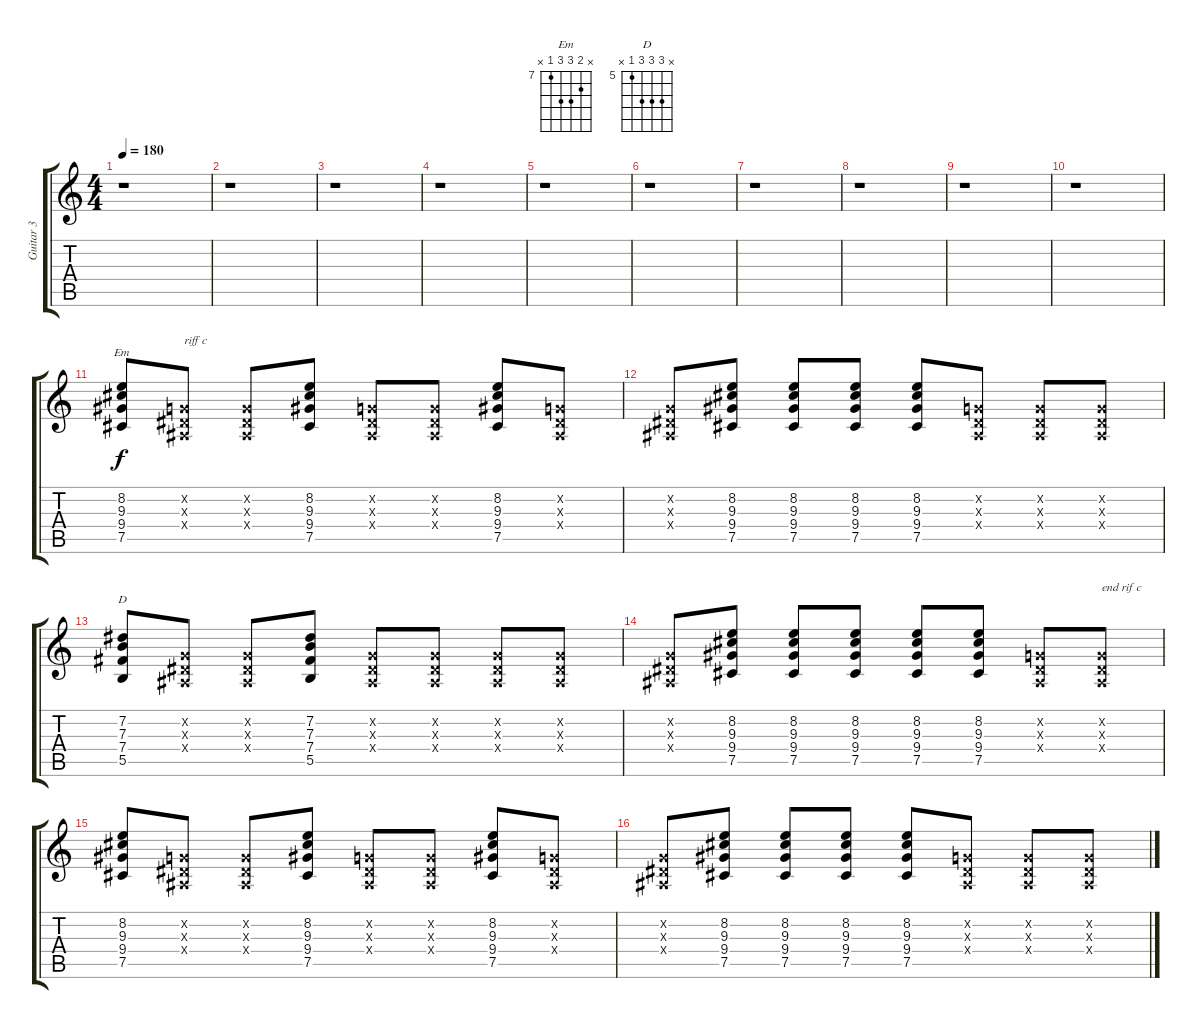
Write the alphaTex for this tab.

\track ("Guitar 3" "Guitar 3") {instrument acousticguitarsteel}
\staff {score tabs}
\tuning (Db4 Ab3 E3 B2 Gb2 Db2) {hide}
\chord ("Em" x 8 9 9 7 x) {firstfret 7}
\chord ("D" x 7 7 7 5 x) {firstfret 5}
\ts (4 4)
\tempo 180
\clef g2
\ks c
r.1{dy f} |
r.1 |
r.1 |
r.1 |
r.1 |
r.1 |
r.1 |
r.1 |
r.1 |
r.1 |
(8.2 9.3 9.4 7.5).8{ch "Em"} (-1.2{x} -1.3{x} -1.4{x}).8{txt "riff c"} (-1.2{x} -1.3{x} -1.4{x}).8 (8.2 9.3 9.4 7.5).8 (-1.2{x} -1.3{x} -1.4{x}).8 (-1.2{x} -1.3{x} -1.4{x}).8 (8.2 9.3 9.4 7.5).8 (-1.2{x} -1.3{x} -1.4{x}).8 |
(-1.2{x} -1.3{x} -1.4{x}).8 (8.2 9.3 9.4 7.5).8 (8.2 9.3 9.4 7.5).8 (8.2 9.3 9.4 7.5).8 (8.2 9.3 9.4 7.5).8 (-1.2{x} -1.3{x} -1.4{x}).8 (-1.2{x} -1.3{x} -1.4{x}).8 (-1.2{x} -1.3{x} -1.4{x}).8 |
(7.2 7.3 7.4 5.5).8{ch "D"} (-1.2{x} -1.3{x} -1.4{x}).8 (-1.2{x} -1.3{x} -1.4{x}).8 (7.2 7.3 7.4 5.5).8 (-1.2{x} -1.3{x} -1.4{x}).8 (-1.2{x} -1.3{x} -1.4{x}).8 (-1.2{x} -1.3{x} -1.4{x}).8 (-1.2{x} -1.3{x} -1.4{x}).8 |
(-1.2{x} -1.3{x} -1.4{x}).8 (8.2 9.3 9.4 7.5).8 (8.2 9.3 9.4 7.5).8 (8.2 9.3 9.4 7.5).8 (8.2 9.3 9.4 7.5).8 (8.2 9.3 9.4 7.5).8 (-1.2{x} -1.3{x} -1.4{x}).8 (-1.2{x} -1.3{x} -1.4{x}).8{txt "end rif c"} |
(8.2 9.3 9.4 7.5).8 (-1.2{x} -1.3{x} -1.4{x}).8 (-1.2{x} -1.3{x} -1.4{x}).8 (8.2 9.3 9.4 7.5).8 (-1.2{x} -1.3{x} -1.4{x}).8 (-1.2{x} -1.3{x} -1.4{x}).8 (8.2 9.3 9.4 7.5).8 (-1.2{x} -1.3{x} -1.4{x}).8 |
(-1.2{x} -1.3{x} -1.4{x}).8 (8.2 9.3 9.4 7.5).8 (8.2 9.3 9.4 7.5).8 (8.2 9.3 9.4 7.5).8 (8.2 9.3 9.4 7.5).8 (-1.2{x} -1.3{x} -1.4{x}).8 (-1.2{x} -1.3{x} -1.4{x}).8 (-1.2{x} -1.3{x} -1.4{x}).8
